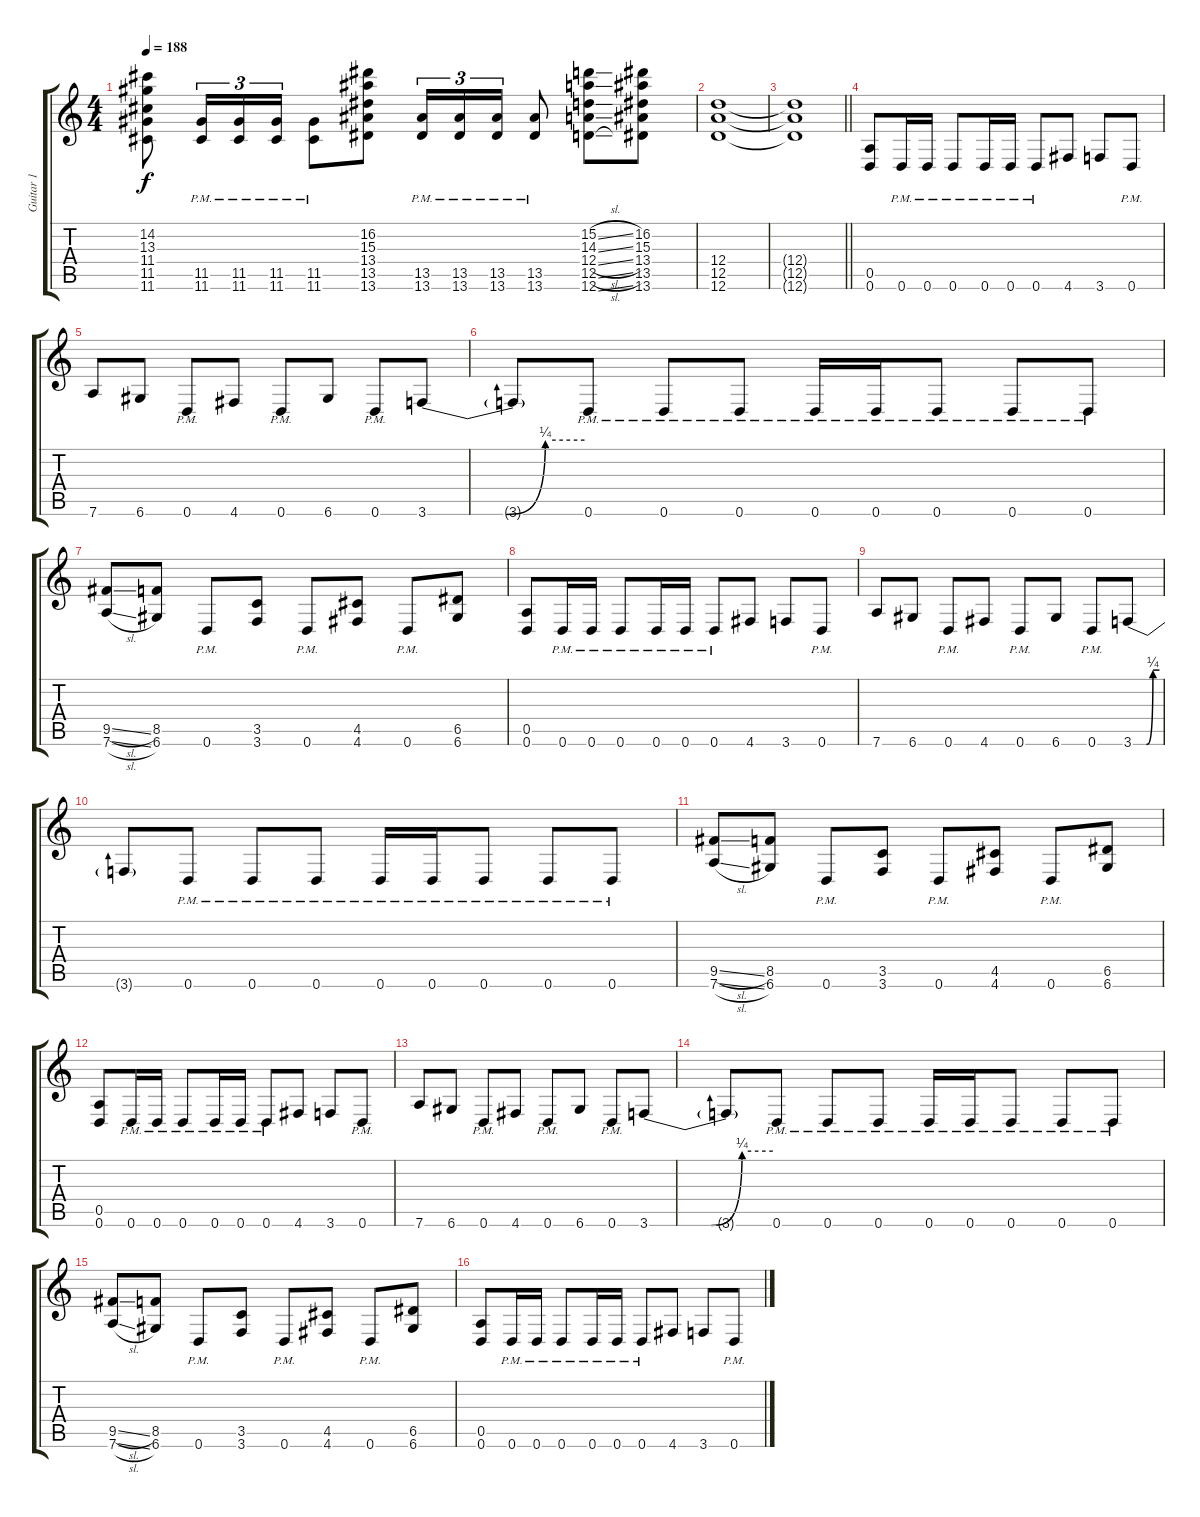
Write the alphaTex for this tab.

\track ("Guitar 1" "Guitar 1") {instrument distortionguitar}
\staff {score tabs}
\tuning (E4 B3 G3 D3 A2 D2) {hide}
\ts (4 4)
\tempo 188
\clef g2
\ks c
(14.2 13.3 11.4 11.5 11.6).8{dy f} (11.5{pm} 11.6{pm}).16{tu (3 2)} (11.5{pm} 11.6{pm}).16{tu (3 2)} (11.5{pm} 11.6{pm}).16{tu (3 2)} (11.5{pm} 11.6{pm}).8 (16.2 15.3 13.4 13.5 13.6).8 (13.5{pm} 13.6{pm}).16{tu (3 2)} (13.5{pm} 13.6{pm}).16{tu (3 2)} (13.5{pm} 13.6{pm}).16{tu (3 2)} (13.5{pm} 13.6{pm}).8 (15.2{sl} 14.3{sl} 12.4{sl} 12.5{sl} 12.6{sl}).8 (16.2 15.3 13.4 13.5 13.6).8 |
(12.4 12.5 12.6).1 |
\barLineRight lightlight
(12.4{t} 12.5{t} 12.6{t}).1 |
\section ("" "")
(0.5 0.6).8 0.6{pm}.16 0.6{pm}.16 0.6{pm}.8 0.6{pm}.16 0.6{pm}.16 0.6{pm}.8 4.6.8 3.6.8 0.6{pm}.8 |
7.6.8 6.6.8 0.6{pm}.8 4.6.8 0.6{pm}.8 6.6.8 0.6{pm}.8 3.6{be (custom 0 0 30 0 45 1 60 1)}.8 |
3.6{t}.8 0.6{pm}.8 0.6{pm}.8 0.6{pm}.8 0.6{pm}.16 0.6{pm}.16 0.6{pm}.8 0.6{pm}.8 0.6{pm}.8 |
(9.5{sl} 7.6{sl}).8 (8.5 6.6).8 0.6{pm}.8 (3.5 3.6).8 0.6{pm}.8 (4.5 4.6).8 0.6{pm}.8 (6.5 6.6).8 |
(0.5 0.6).8 0.6{pm}.16 0.6{pm}.16 0.6{pm}.8 0.6{pm}.16 0.6{pm}.16 0.6{pm}.8 4.6.8 3.6.8 0.6{pm}.8 |
7.6.8 6.6.8 0.6{pm}.8 4.6.8 0.6{pm}.8 6.6.8 0.6{pm}.8 3.6{be (custom 0 0 30 0 45 1 60 1)}.8 |
3.6{t}.8 0.6{pm}.8 0.6{pm}.8 0.6{pm}.8 0.6{pm}.16 0.6{pm}.16 0.6{pm}.8 0.6{pm}.8 0.6{pm}.8 |
(9.5{sl} 7.6{sl}).8 (8.5 6.6).8 0.6{pm}.8 (3.5 3.6).8 0.6{pm}.8 (4.5 4.6).8 0.6{pm}.8 (6.5 6.6).8 |
(0.5 0.6).8 0.6{pm}.16 0.6{pm}.16 0.6{pm}.8 0.6{pm}.16 0.6{pm}.16 0.6{pm}.8 4.6.8 3.6.8 0.6{pm}.8 |
7.6.8 6.6.8 0.6{pm}.8 4.6.8 0.6{pm}.8 6.6.8 0.6{pm}.8 3.6{be (custom 0 0 30 0 45 1 60 1)}.8 |
3.6{t}.8 0.6{pm}.8 0.6{pm}.8 0.6{pm}.8 0.6{pm}.16 0.6{pm}.16 0.6{pm}.8 0.6{pm}.8 0.6{pm}.8 |
(9.5{sl} 7.6{sl}).8 (8.5 6.6).8 0.6{pm}.8 (3.5 3.6).8 0.6{pm}.8 (4.5 4.6).8 0.6{pm}.8 (6.5 6.6).8 |
(0.5 0.6).8 0.6{pm}.16 0.6{pm}.16 0.6{pm}.8 0.6{pm}.16 0.6{pm}.16 0.6{pm}.8 4.6.8 3.6.8 0.6{pm}.8
